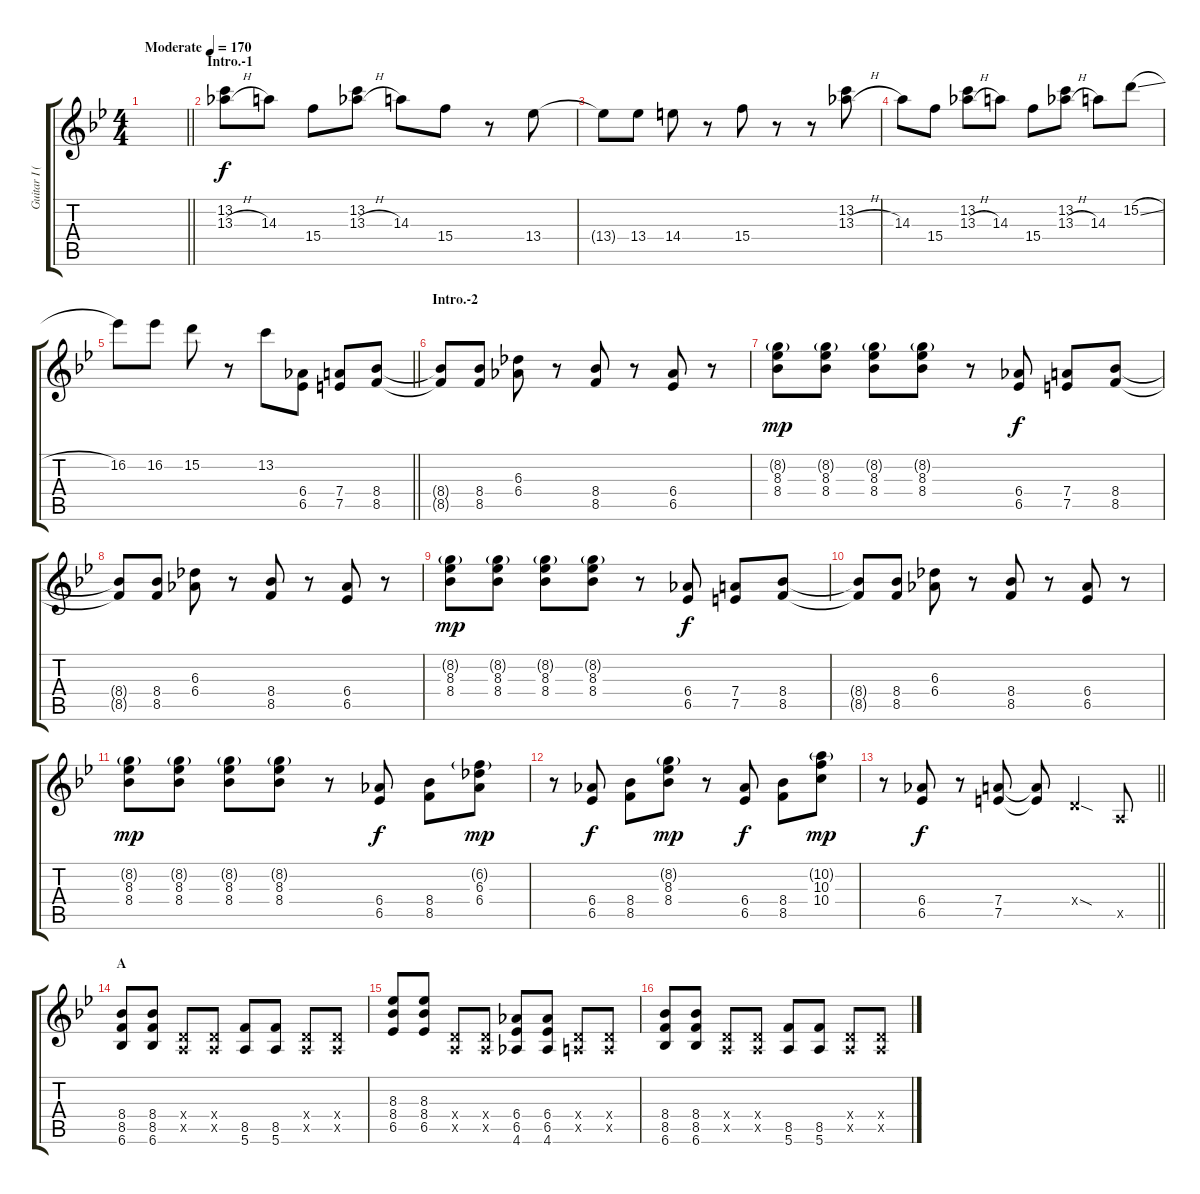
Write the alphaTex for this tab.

\track ("Guitar I (Hirasawa Yui)" "Guitar I (") {instrument overdrivenguitar}
\staff {score tabs}
\tuning (E4 B3 G3 D3 A2 E2) {hide}
\ts (4 4)
\tempo (170 "Moderate")
\clef g2
\barLineRight lightlight
\ks bb
|
\section ("" "Intro.-1")
(13.2 13.3{h}).8 14.3.8 15.4.8 (13.2 13.3{h}).8 14.3.8 15.4.8 r.8 13.4.8 |
13.4{t}.8 13.4.8 14.4.8 r.8 15.4.8 r.8 r.8 (13.2 13.3{h}).8 |
14.3.8 15.4.8 (13.2 13.3{h}).8 14.3.8 15.4.8 (13.2 13.3{h}).8 14.3.8 15.2{sl}.8 |
\barLineRight lightlight
16.2.8 16.2.8 15.2.8 r.8 13.2.8 (6.4 6.5).8 (7.4 7.5).8 (8.4 8.5).8 |
\section ("" "Intro.-2")
(8.4{t} 8.5{t}).8 (8.4 8.5).8 (6.3 6.4).8 r.8 (8.4 8.5).8 r.8 (6.4 6.5).8 r.8 |
(8.2{g} 8.3 8.4).8{dy mp} (8.2{g} 8.3 8.4).8 (8.2{g} 8.3 8.4).8 (8.2{g} 8.3 8.4).8 r.8 (6.4 6.5).8{dy f} (7.4 7.5).8 (8.4 8.5).8 |
(8.4{t} 8.5{t}).8 (8.4 8.5).8 (6.3 6.4).8 r.8 (8.4 8.5).8 r.8 (6.4 6.5).8 r.8 |
(8.2{g} 8.3 8.4).8{dy mp} (8.2{g} 8.3 8.4).8 (8.2{g} 8.3 8.4).8 (8.2{g} 8.3 8.4).8 r.8 (6.4 6.5).8{dy f} (7.4 7.5).8 (8.4 8.5).8 |
(8.4{t} 8.5{t}).8 (8.4 8.5).8 (6.3 6.4).8 r.8 (8.4 8.5).8 r.8 (6.4 6.5).8 r.8 |
(8.2{g} 8.3 8.4).8{dy mp} (8.2{g} 8.3 8.4).8 (8.2{g} 8.3 8.4).8 (8.2{g} 8.3 8.4).8 r.8 (6.4 6.5).8{dy f} (8.4 8.5).8 (6.2{g} 6.3 6.4).8{dy mp} |
r.8 (6.4 6.5).8{dy f} (8.4 8.5).8 (8.2{g} 8.3 8.4).8{dy mp} r.8 (6.4 6.5).8{dy f} (8.4 8.5).8 (10.2{g} 10.3 10.4).8{dy mp} |
\barLineRight lightlight
r.8 (6.4 6.5).8{dy f} r.8 (7.4 7.5).8 (7.4{t} 7.5{t}).8 0.4{sod x}.4 0.5{x}.8 |
\section ("" "A")
(8.4 8.5 6.6).8 (8.4 8.5 6.6).8 (0.4{x} 0.5{x}).8 (0.4{x} 0.5{x}).8 (8.5 5.6).8 (8.5 5.6).8 (0.4{x} 0.5{x}).8 (0.4{x} 0.5{x}).8 |
(8.3 8.4 6.5).8 (8.3 8.4 6.5).8 (0.4{x} 0.5{x}).8 (0.4{x} 0.5{x}).8 (6.4 6.5 4.6).8 (6.4 6.5 4.6).8 (0.4{x} 0.5{x}).8 (0.4{x} 0.5{x}).8 |
(8.4 8.5 6.6).8 (8.4 8.5 6.6).8 (0.4{x} 0.5{x}).8 (0.4{x} 0.5{x}).8 (8.5 5.6).8 (8.5 5.6).8 (0.4{x} 0.5{x}).8 (0.4{x} 0.5{x}).8
